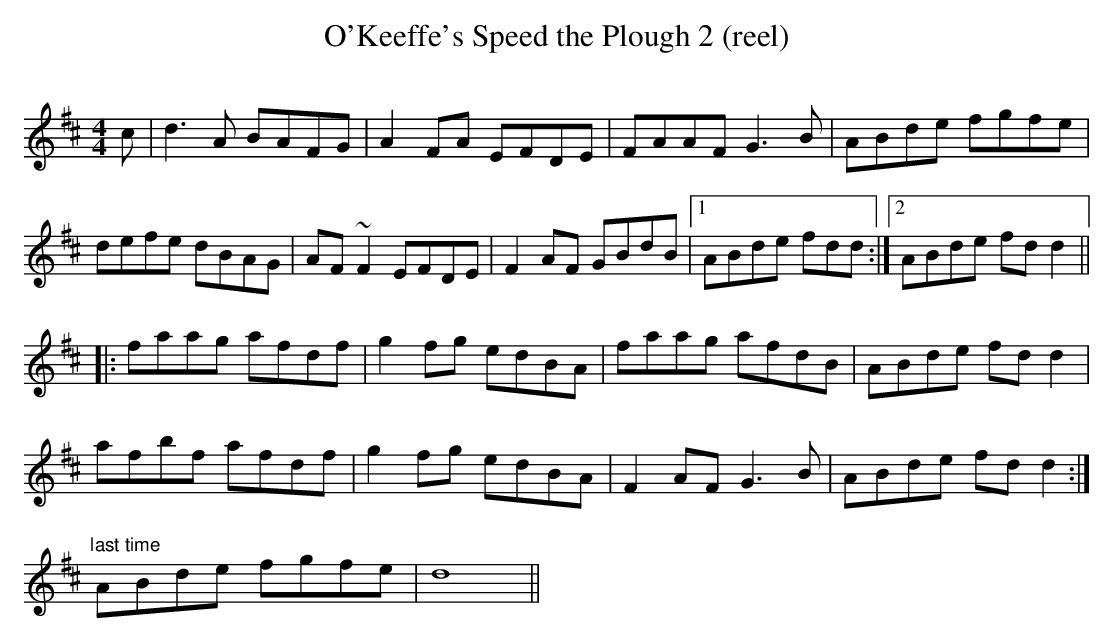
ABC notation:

X:1
T:O'Keeffe's Speed the Plough 2 (reel)
Q:180
M:4/4
L:1/8
K:D
c|d3A BAFG|A2 FA EFDE|FAAF G3B|ABde fgfe|
defe dBAG|AF~F2 EFDE|F2AF GBdB|1 ABde fdd :|\
[2 ABde fd d2||
|:faag afdf|g2 fg edBA|faag afdB|ABde fd d2|
afbf afdf|g2 fg edBA|F2AF G3B|ABde fdd2 :|
"last time"ABde fgfe|d8||
